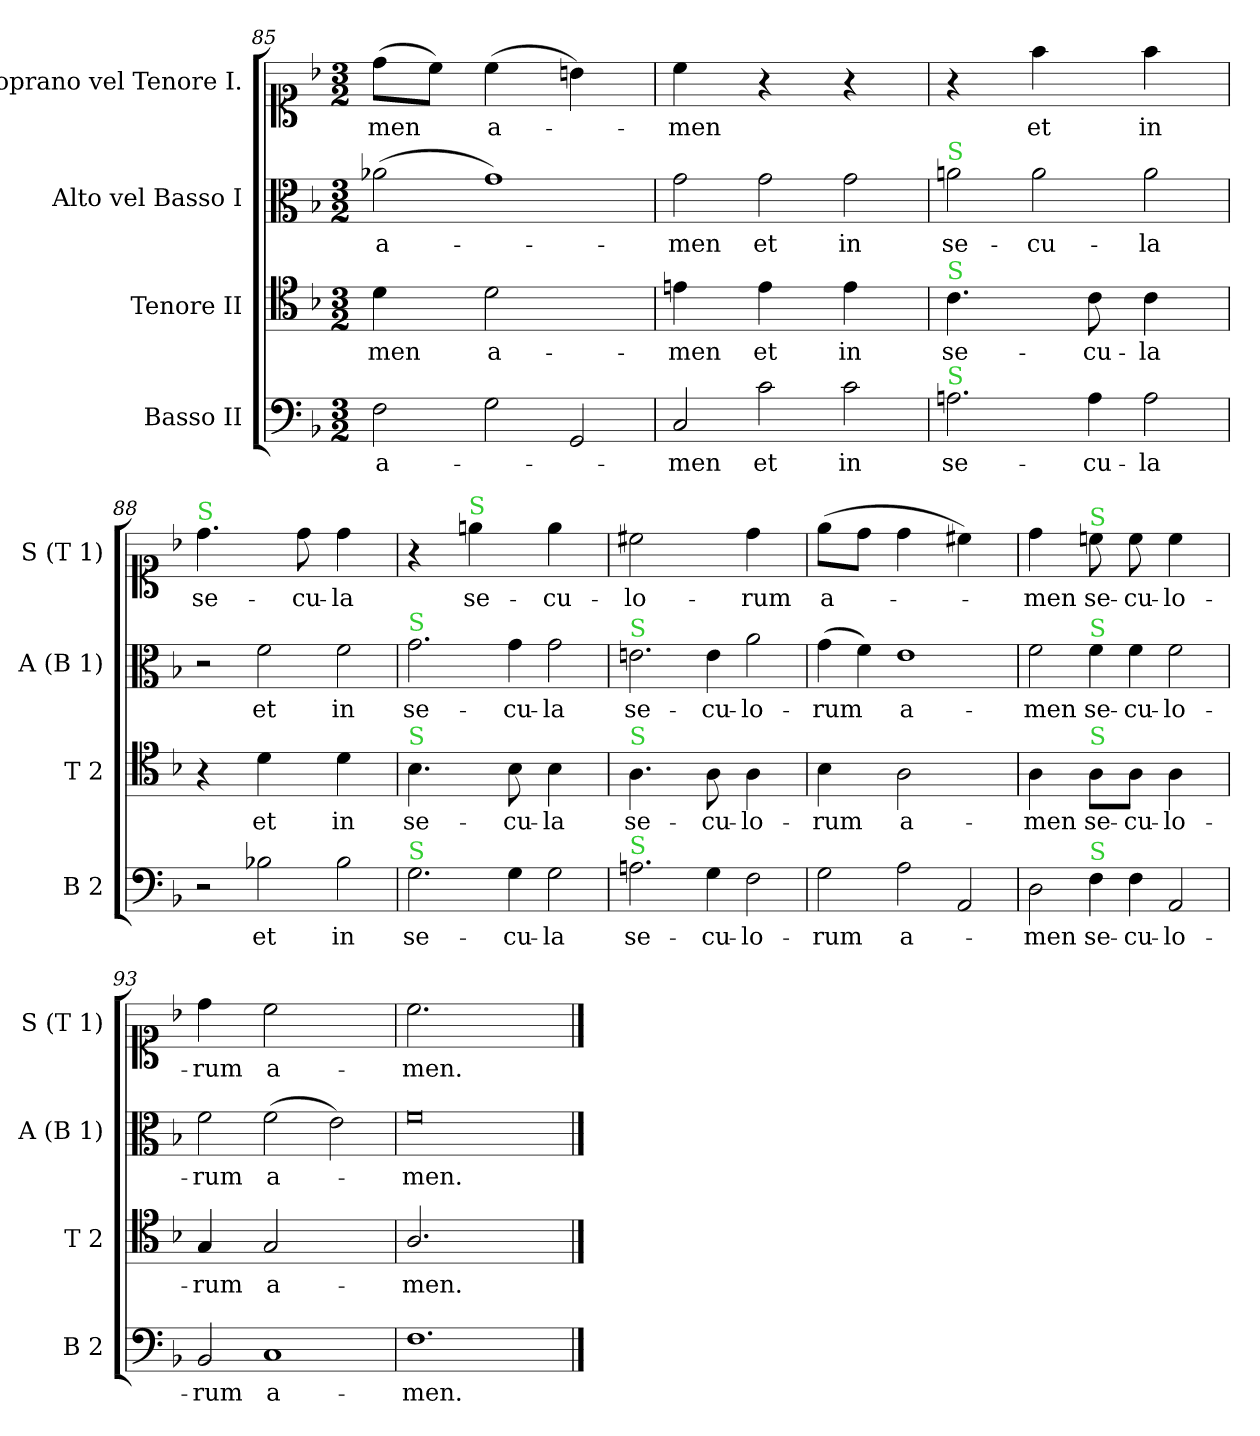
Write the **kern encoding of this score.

**kern	**text	**kern	**text	**kern	**text	**kern	**text
*part4	*part4	*part3	*part3	*part2	*part2	*part1	*part1
*staff4	*staff4	*staff3	*staff3	*staff2	*staff2	*staff1	*staff1
*I"Basso II	*	*I"Tenore II	*	*I"Alto vel Basso I	*	*I"Soprano vel Tenore I.	*
*I'B 2	*	*I'T 2	*	*I'A (B 1)	*	*I'S (T 1)	*
*clefF4	*	*clefC4	*	*clefC3	*	*clefC1	*
*k[b-]	*	*k[b-]	*	*k[b-]	*	*k[b-]	*
*M3/2	*	*M3/2	*	*M3/2	*	*M3/2	*
=85	=85	=85	=85	=85	=85	=85	=85
!	!	!LO:N:vis=4	!	!	!	!LO:N:vis=8	!
2F\	a-	2d\	-men	(>2a-X\	a-	(>4dd\L	-men
!	!	!	!	!	!	!LO:N:vis=8	!
.	.	.	.	.	.	4cc\J)	.
!	!	!LO:N:vis=2	!	!	!	!LO:N:vis=4	!
2G\	.	1d	a-	1g)	.	(>2cc\	a-
!	!	!	!	!	!	!LO:N:vis=4	!
2GG/	.	.	.	.	.	2bn\)	.
=86	=86	=86	=86	=86	=86	=86	=86
!	!	!LO:N:vis=4	!	!	!	!LO:N:vis=4	!
2C/	men	2en\	-men	2g\	-men	2cc\	-men
!	!	!LO:N:vis=4	!	!	!	!LO:N:vis=4	!
2c\	et	2e\	et	2g\	et	2r	.
!	!	!LO:N:vis=4	!	!	!	!LO:N:vis=4	!
2c\	in	2e\	in	2g\	in	2r	.
=87	=87	=87	=87	=87	=87	=87	=87
!	!	!	!	!LO:TX:a:color=limegreen:t=S	!	!	!
!	!	!LO:TX:a:color=limegreen:t=S	!	!	!	!	!
!LO:TX:a:color=limegreen:t=S	!	!	!	!	!	!	!
!	!	!LO:N:vis=4.	!	!	!	!LO:N:vis=4	!
2.An\	se-	2.c\	se-	2an\	se-	2r	.
!	!	!	!	!	!	!LO:N:vis=4	!
.	.	.	.	2a\	-cu-	2ff\	et
!	!	!LO:N:vis=8	!	!	!	!	!
4A\	-cu-	4c\	-cu-	.	.	.	.
!	!	!LO:N:vis=4	!	!	!	!LO:N:vis=4	!
2A\	-la	2c\	-la	2a\	-la	2ff\	in
=88	=88	=88	=88	=88	=88	=88	=88
!	!	!	!	!	!	!LO:TX:a:color=limegreen:t=S	!
!	!	!LO:N:vis=4	!	!	!	!LO:N:vis=4.	!
2r	.	2r	.	2r	.	2.dd\	se-
!	!	!LO:N:vis=4	!	!	!	!	!
2B-X\	et	2d\	et	2f\	et	.	.
!	!	!	!	!	!	!LO:N:vis=8	!
.	.	.	.	.	.	4dd\	-cu-
!	!	!LO:N:vis=4	!	!	!	!LO:N:vis=4	!
2B-\	in	2d\	in	2f\	in	2dd\	-la
=89	=89	=89	=89	=89	=89	=89	=89
!	!	!	!	!LO:TX:a:color=limegreen:t=S	!	!	!
!	!	!LO:TX:a:color=limegreen:t=S	!	!	!	!	!
!LO:TX:a:color=limegreen:t=S	!	!	!	!	!	!	!
!	!	!LO:N:vis=4.	!	!	!	!LO:N:vis=4	!
2.G\	se-	2.B-\	se-	2.g\	se-	2r	.
!	!	!	!	!	!	!LO:TX:a:color=limegreen:t=S	!
!	!	!	!	!	!	!LO:N:vis=4	!
.	.	.	.	.	.	2een\	se-
!	!	!LO:N:vis=8	!	!	!	!	!
4G\	-cu-	4B-\	-cu-	4g\	-cu-	.	.
!	!	!LO:N:vis=4	!	!	!	!LO:N:vis=4	!
2G\	-la	2B-\	-la	2g\	-la	2ee\	-cu-
=90	=90	=90	=90	=90	=90	=90	=90
!	!	!	!	!LO:TX:a:color=limegreen:t=S	!	!	!
!	!	!LO:TX:a:color=limegreen:t=S	!	!	!	!	!
!LO:TX:a:color=limegreen:t=S	!	!	!	!	!	!	!
!	!	!LO:N:vis=4.	!	!	!	!LO:N:vis=2	!
2.An\	se-	2.A\	se-	2.en\	se-	1cc#X	-lo-
!	!	!LO:N:vis=8	!	!	!	!	!
4G\	-cu-	4A\	-cu-	4e\	-cu-	.	.
!	!	!LO:N:vis=4	!	!	!	!LO:N:vis=4	!
2F\	-lo-	2A\	-lo-	2a\	-lo-	2dd\	-rum
=91	=91	=91	=91	=91	=91	=91	=91
!	!	!LO:N:vis=4	!	!	!	!LO:N:vis=8	!
2G\	-rum	2B-\	-rum	(>4g\	-rum	(>4ee\L	a-
!	!	!	!	!	!	!LO:N:vis=8	!
.	.	.	.	4f\)	.	4dd\J	.
!	!	!LO:N:vis=2	!	!	!	!LO:N:vis=4	!
2A\	a-	1A	a-	1e	a-	2dd\	.
!	!	!	!	!	!	!LO:N:vis=4	!
2AA/	.	.	.	.	.	2cc#X\)	.
=92	=92	=92	=92	=92	=92	=92	=92
!	!	!LO:N:vis=4	!	!	!	!LO:N:vis=4	!
2D\	-men	2A\	-men	2f\	-men	2dd\	-men
!	!	!	!	!	!	!LO:TX:a:color=limegreen:t=S	!
!	!	!	!	!LO:TX:a:color=limegreen:t=S	!	!	!
!	!	!LO:TX:a:color=limegreen:t=S	!	!	!	!	!
!LO:TX:a:color=limegreen:t=S	!	!	!	!	!	!	!
!	!	!LO:N:vis=8	!	!	!	!LO:N:vis=8	!
4F\	se-	4A\L	se-	4f\	se-	4ccn\	se-
!	!	!LO:N:vis=8	!	!	!	!LO:N:vis=8	!
4F\	-cu-	4A\J	-cu-	4f\	-cu-	4cc\	-cu-
!	!	!LO:N:vis=4	!	!	!	!LO:N:vis=4	!
2AA/	-lo-	2A\	-lo-	2f\	-lo-	2cc\	-lo-
=93	=93	=93	=93	=93	=93	=93	=93
!	!	!LO:N:vis=4	!	!	!	!LO:N:vis=4	!
2BB-/	-rum	2G/	-rum	2f\	-rum	2dd\	-rum
!	!	!LO:N:vis=2	!	!	!	!LO:N:vis=2	!
1C	a-	1G	a-	(>2f\	a-	1cc	a-
.	.	.	.	2e\)	.	.	.
=94	=94	=94	=94	=94	=94	=94	=94
!	!	!LO:N:vis=2.	!	!LO:N:vis=0	!	!LO:N:vis=2.	!
1.F	-men.	1.A/	-men.	1f	-men.	1.cc	-men.
.	.	.	.	2ryy	.	.	.
==	==	==	==	==	==	==	==
*-	*-	*-	*-	*-	*-	*-	*-
